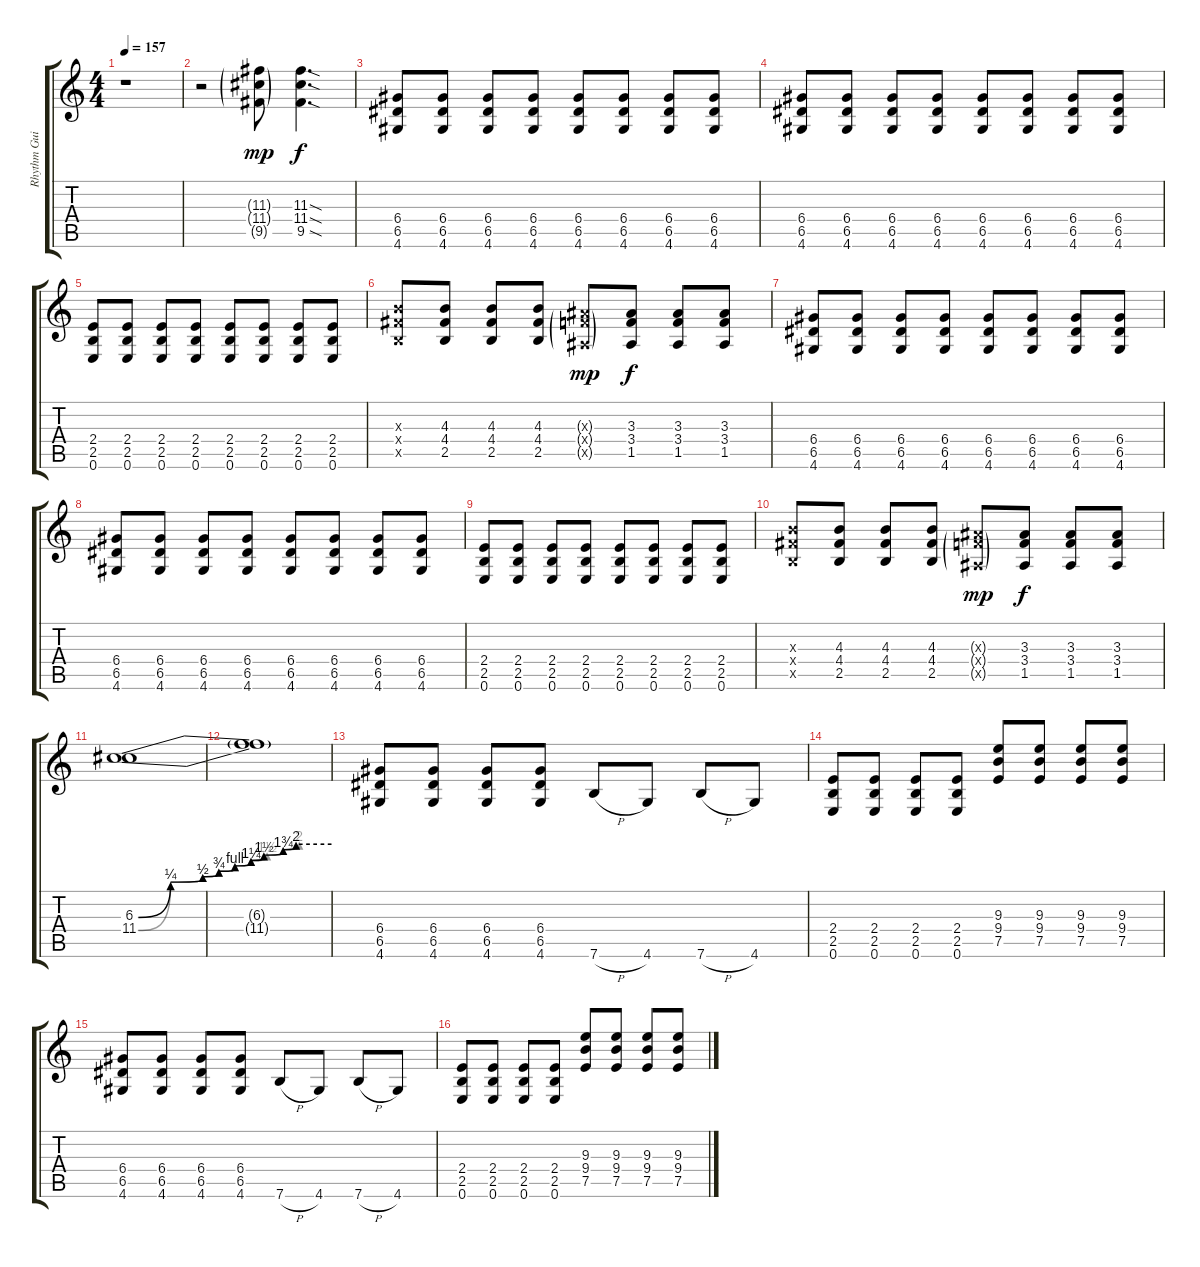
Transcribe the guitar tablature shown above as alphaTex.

\track ("Rhythm Guitar (Right)" "Rhythm Gui") {instrument distortionguitar}
\staff {score tabs}
\tuning (E4 B3 G3 D3 A2 E2) {hide}
\ts (4 4)
\tempo 157
\clef g2
\ks c
r.1{dy f} |
r.2 (11.3{g} 11.4{g} 9.5{g}).8{dy mp} (11.3{sod} 11.4{sod} 9.5{sod}).4{d dy f} |
(6.4 6.5 4.6).8 (6.4 6.5 4.6).8 (6.4 6.5 4.6).8 (6.4 6.5 4.6).8 (6.4 6.5 4.6).8 (6.4 6.5 4.6).8 (6.4 6.5 4.6).8 (6.4 6.5 4.6).8 |
(6.4 6.5 4.6).8 (6.4 6.5 4.6).8 (6.4 6.5 4.6).8 (6.4 6.5 4.6).8 (6.4 6.5 4.6).8 (6.4 6.5 4.6).8 (6.4 6.5 4.6).8 (6.4 6.5 4.6).8 |
(2.4 2.5 0.6).8 (2.4 2.5 0.6).8 (2.4 2.5 0.6).8 (2.4 2.5 0.6).8 (2.4 2.5 0.6).8 (2.4 2.5 0.6).8 (2.4 2.5 0.6).8 (2.4 2.5 0.6).8 |
(4.3{x} 4.4{x} 2.5{x}).8 (4.3 4.4 2.5).8 (4.3 4.4 2.5).8 (4.3 4.4 2.5).8 (3.3{g x} 3.4{g x} 1.5{g x}).8{dy mp} (3.3 3.4 1.5).8{dy f} (3.3 3.4 1.5).8 (3.3 3.4 1.5).8 |
(6.4 6.5 4.6).8 (6.4 6.5 4.6).8 (6.4 6.5 4.6).8 (6.4 6.5 4.6).8 (6.4 6.5 4.6).8 (6.4 6.5 4.6).8 (6.4 6.5 4.6).8 (6.4 6.5 4.6).8 |
(6.4 6.5 4.6).8 (6.4 6.5 4.6).8 (6.4 6.5 4.6).8 (6.4 6.5 4.6).8 (6.4 6.5 4.6).8 (6.4 6.5 4.6).8 (6.4 6.5 4.6).8 (6.4 6.5 4.6).8 |
(2.4 2.5 0.6).8 (2.4 2.5 0.6).8 (2.4 2.5 0.6).8 (2.4 2.5 0.6).8 (2.4 2.5 0.6).8 (2.4 2.5 0.6).8 (2.4 2.5 0.6).8 (2.4 2.5 0.6).8 |
(4.3{x} 4.4{x} 2.5{x}).8 (4.3 4.4 2.5).8 (4.3 4.4 2.5).8 (4.3 4.4 2.5).8 (3.3{g x} 3.4{g x} 1.5{g x}).8{dy mp} (3.3 3.4 1.5).8{dy f} (3.3 3.4 1.5).8 (3.3 3.4 1.5).8 |
(6.3{be (custom 0 0 10 1 20 2 25 3 30 4 35 5 39 6 45 7 49 8 60 8)} 11.4{be (custom 0 0 10 1 20 2 25 3 30 4 35 5 40 6 45 7 50 8 60 8)}).1 |
(6.3{t} 11.4{t}).1 |
(6.4 6.5 4.6).8 (6.4 6.5 4.6).8 (6.4 6.5 4.6).8 (6.4 6.5 4.6).8 7.6{h}.8 4.6.8 7.6{h}.8 4.6.8 |
(2.4 2.5 0.6).8 (2.4 2.5 0.6).8 (2.4 2.5 0.6).8 (2.4 2.5 0.6).8 (9.3 9.4 7.5).8 (9.3 9.4 7.5).8 (9.3 9.4 7.5).8 (9.3 9.4 7.5).8 |
(6.4 6.5 4.6).8 (6.4 6.5 4.6).8 (6.4 6.5 4.6).8 (6.4 6.5 4.6).8 7.6{h}.8 4.6.8 7.6{h}.8 4.6.8 |
(2.4 2.5 0.6).8 (2.4 2.5 0.6).8 (2.4 2.5 0.6).8 (2.4 2.5 0.6).8 (9.3 9.4 7.5).8 (9.3 9.4 7.5).8 (9.3 9.4 7.5).8 (9.3 9.4 7.5).8
